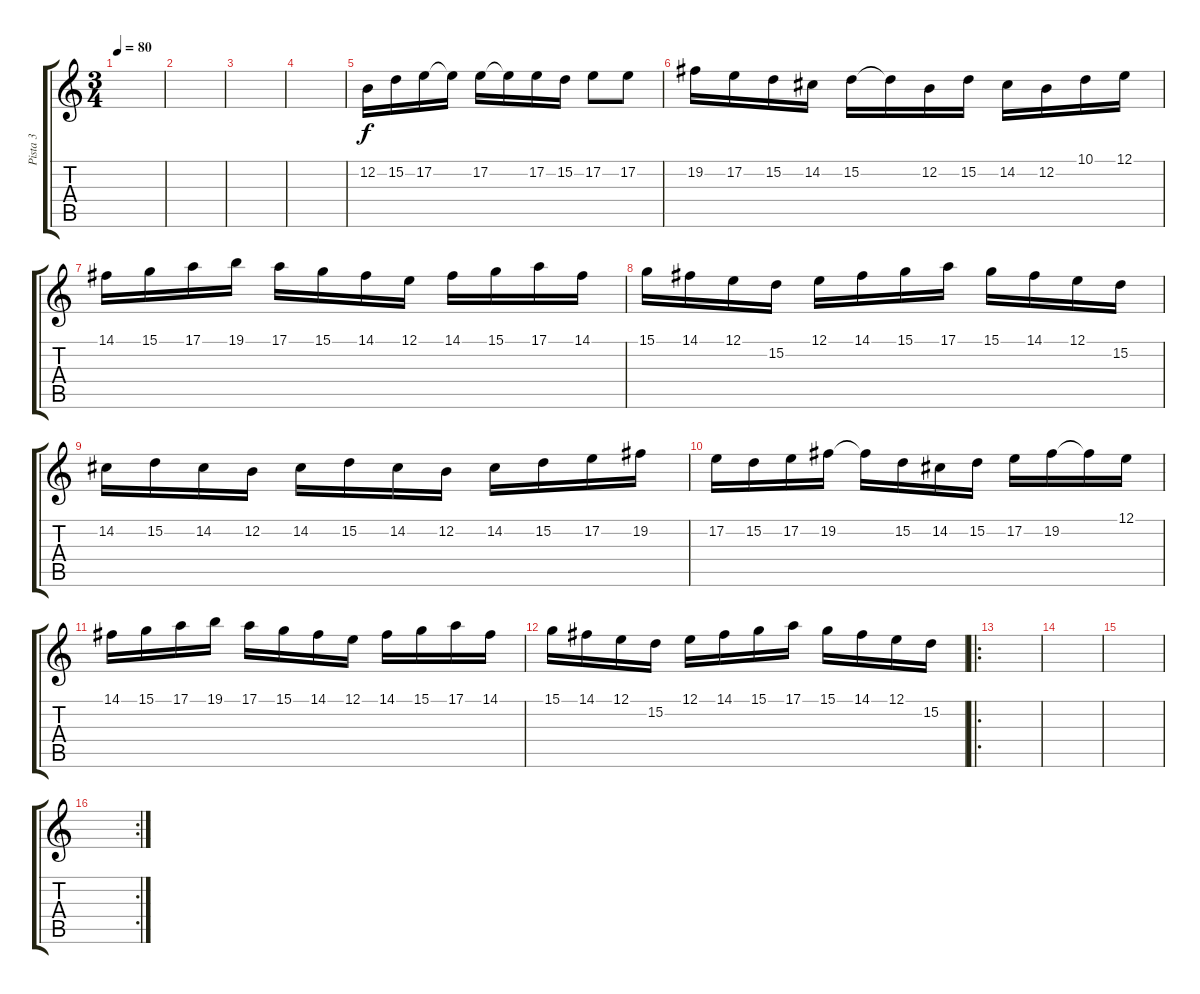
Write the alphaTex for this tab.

\track ("Pista 3" "Pista 3") {instrument acousticgrandpiano}
\staff {score tabs}
\tuning (E4 B3 G3 D3 A2 E2) {hide}
\ts (3 4)
\tempo 80
\clef g2
\ks c
|
|
|
|
12.2.16 15.2.16 17.2.16 17.2{t}.16 17.2.16 17.2{t}.16 17.2.16 15.2.16 17.2.8 17.2.8 |
19.2.16 17.2.16 15.2.16 14.2.16 15.2.16 15.2{t}.16 12.2.16 15.2.16 14.2.16 12.2.16 10.1.16 12.1.16 |
14.1.16 15.1.16 17.1.16 19.1.16 17.1.16 15.1.16 14.1.16 12.1.16 14.1.16 15.1.16 17.1.16 14.1.16 |
15.1.16 14.1.16 12.1.16 15.2.16 12.1.16 14.1.16 15.1.16 17.1.16 15.1.16 14.1.16 12.1.16 15.2.16 |
14.2.16 15.2.16 14.2.16 12.2.16 14.2.16 15.2.16 14.2.16 12.2.16 14.2.16 15.2.16 17.2.16 19.2.16 |
17.2.16 15.2.16 17.2.16 19.2.16 19.2{t}.16 15.2.16 14.2.16 15.2.16 17.2.16 19.2.16 19.2{t}.16 12.1.16 |
14.1.16 15.1.16 17.1.16 19.1.16 17.1.16 15.1.16 14.1.16 12.1.16 14.1.16 15.1.16 17.1.16 14.1.16 |
15.1.16 14.1.16 12.1.16 15.2.16 12.1.16 14.1.16 15.1.16 17.1.16 15.1.16 14.1.16 12.1.16 15.2.16 |
\ro
|
|
|
\rc 2
